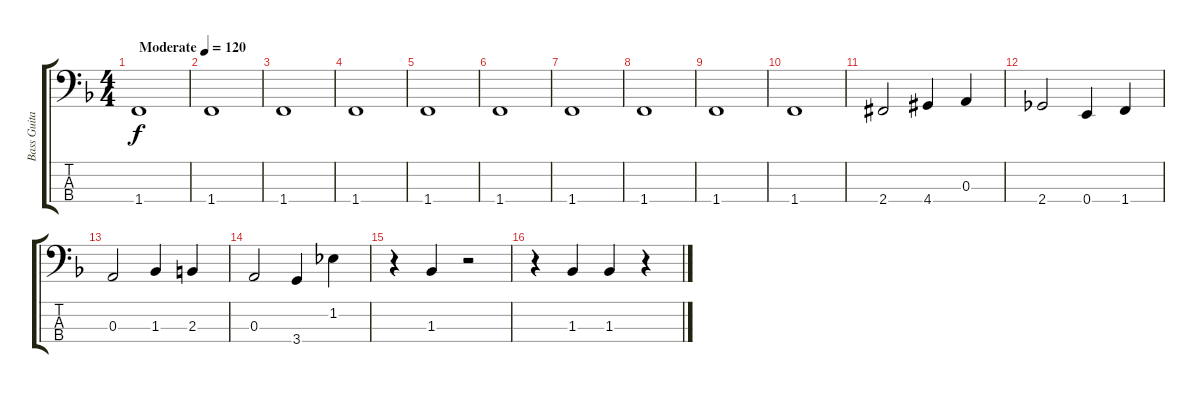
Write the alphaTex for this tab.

\track ("Bass Guitar" "Bass Guita") {instrument acousticbass}
\staff {score tabs}
\tuning (G2 D2 A1 E1) {hide}
\ts (4 4)
\tempo (120 "Moderate")
\clef f4
\ks f
1.4.1{dy f instrument acousticbass} |
1.4.1 |
1.4.1 |
1.4.1 |
1.4.1 |
1.4.1 |
1.4.1 |
1.4.1 |
1.4.1 |
1.4.1 |
2.4{acc #}.2 4.4{acc #}.4 0.3.4 |
2.4.2 0.4.4 1.4.4 |
0.3.2 1.3.4 2.3.4 |
0.3.2 3.4.4 1.2.4 |
r.4 1.3.4 r.2 |
r.4 1.3.4 1.3.4 r.4
